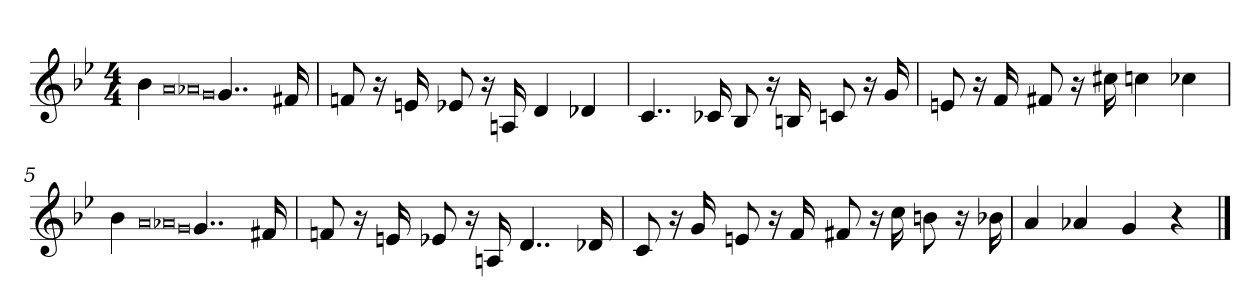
**kern
*part1
*staff1
*clefG2
*k[b-e-]
*g:
*M4/4
=1
4b-\
0qa/
0qa-X/
0qg/
4..g/
16f#X/
=2
8fn/
16r
16en/
8e-X/
16r
16An/
4d/
4d-X/
=3
4..c/
16c-X/
8B-/
16r
16Bn/
8cn/
16r
16g/
=4
8en/
16r
16f/
8f#X/
16r
16cc#X\
4ccn\
4cc-X\
=5
4b-\
0qa/
0qa-X/
0qg/
4..g/
16f#X/
=6
8fn/
16r
16en/
8e-X/
16r
16An/
4..d/
16d-X/
=7
8c/
16r
16g/
8en/
16r
16f/
8f#X/
16r
16cc\
8bn\
16r
16b-X\
=8
4a/
4a-X/
4g/
4r
==
*-
